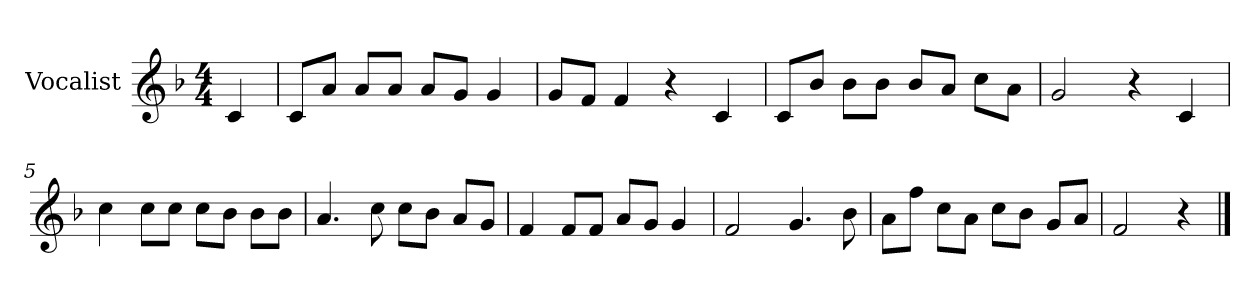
**kern
*part1
*staff1
*I"Vocalist
*k[b-]
*F:
*M4/4
=
4c
=1
8cL
8aJ
8aL
8aJ
8aL
8gJ
4g
=2
8gL
8fJ
4f
4r
4c
=3
8cL
8b-J
8b-L
8b-J
8b-L
8aJ
8ccL
8aJ
=4
2g
4r
4c
=5
4cc
8ccL
8ccJ
8ccL
8b-J
8b-L
8b-J
=6
4.a
8cc
8ccL
8b-J
8aL
8gJ
=7
4f
8fL
8fJ
8aL
8gJ
4g
=8
2f
4.g
8b-
=9
8aL
8ffJ
8ccL
8aJ
8ccL
8b-J
8gL
8aJ
=10
2f
4r
==
*-
